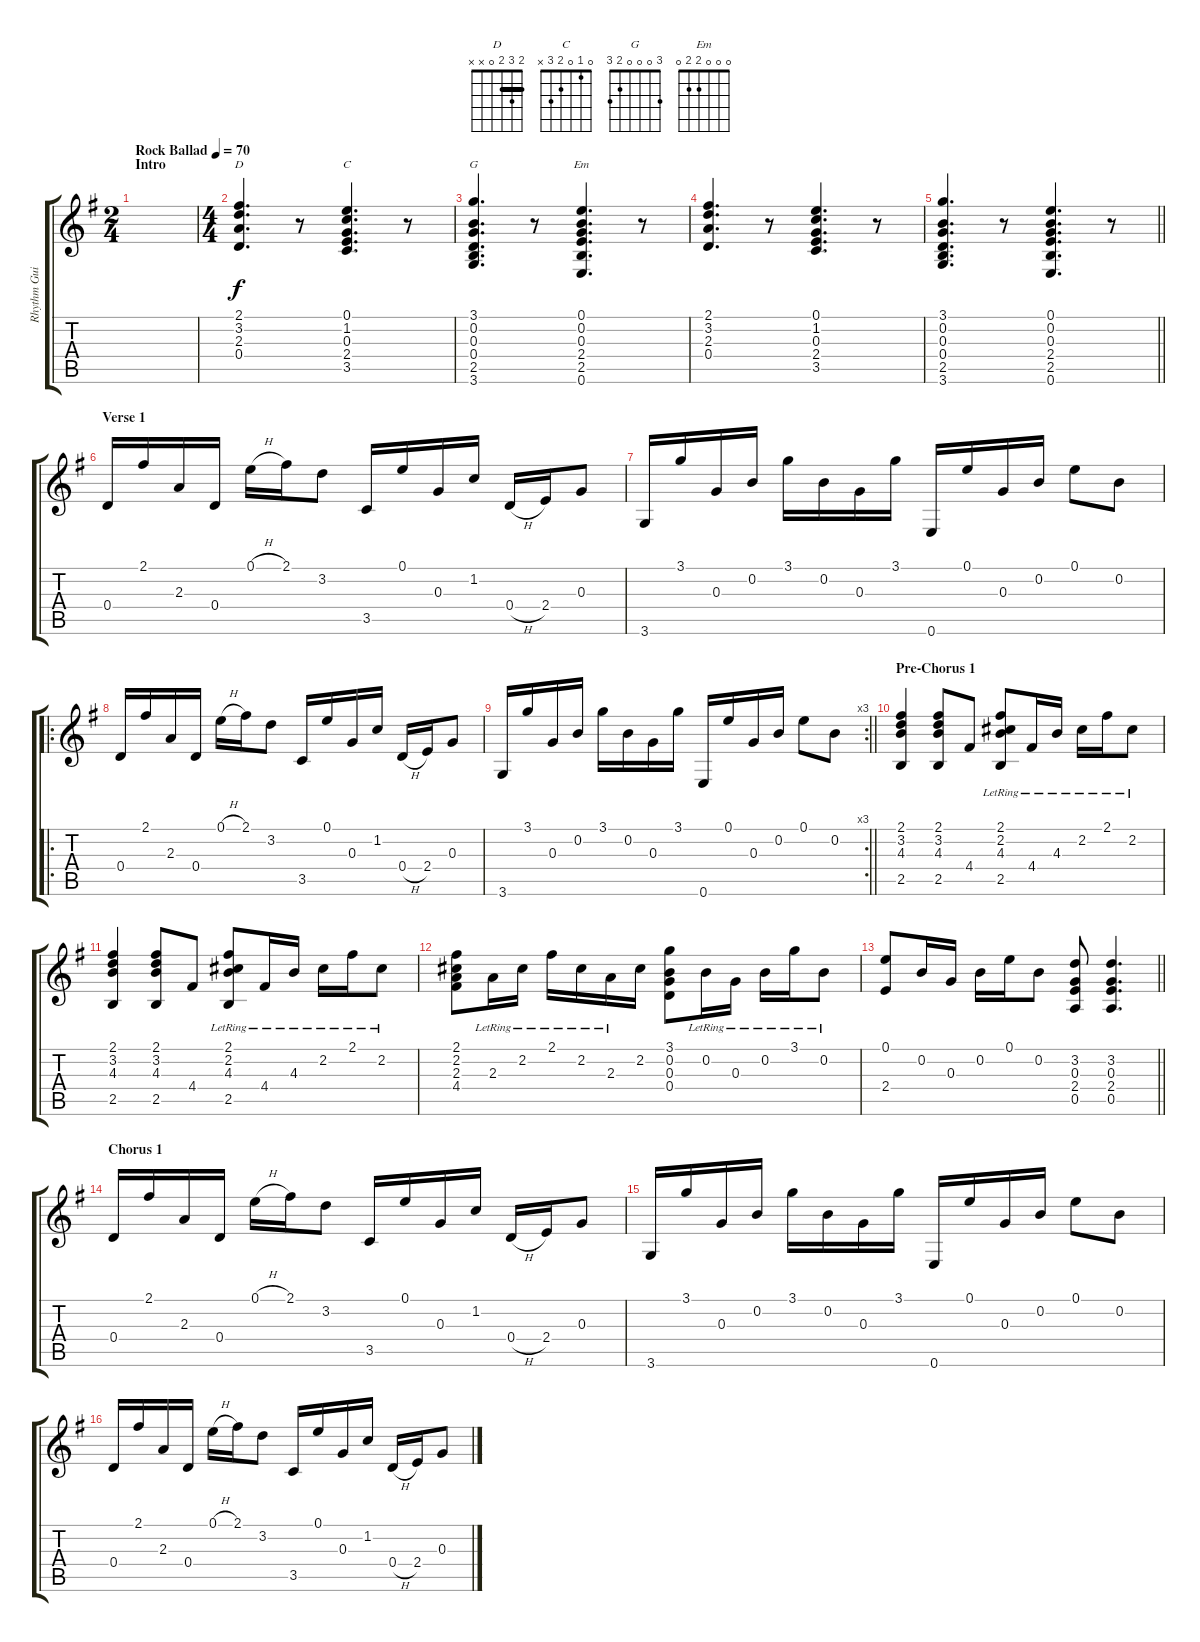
\track ("Rhythm Guitar: Drew Abbott" "Rhythm Gui") {instrument acousticguitarsteel}
\staff {score tabs}
\tuning (E4 B3 G3 D3 A2 E2) {hide}
\chord ("D" 2 3 2 0 x x) {barre 2}
\chord ("C" 0 1 0 2 3 x)
\chord ("G" 3 0 0 0 2 3)
\chord ("Em" 0 0 0 2 2 0)
\ts (2 4)
\section ("" "Intro")
\tempo (70 "Rock Ballad")
\clef g2
\ks g
|
\ts (4 4)
(2.1 3.2 2.3 0.4).4{d ch "D"} r.8 (0.1 1.2 0.3 2.4 3.5).4{d ch "C"} r.8 |
(3.1 0.2 0.3 0.4 2.5 3.6).4{d ch "G"} r.8 (0.1 0.2 0.3 2.4 2.5 0.6).4{d ch "Em"} r.8 |
(2.1 3.2 2.3 0.4).4{d} r.8 (0.1 1.2 0.3 2.4 3.5).4{d} r.8 |
\barLineRight lightlight
(3.1 0.2 0.3 0.4 2.5 3.6).4{d} r.8 (0.1 0.2 0.3 2.4 2.5 0.6).4{d} r.8 |
\section ("" "Verse 1")
0.4.16 2.1.16 2.3.16 0.4.16 0.1{h}.16 2.1.16 3.2.8 3.5.16 0.1.16 0.3.16 1.2.16 0.4{h}.16 2.4.16 0.3.8 |
3.6.16 3.1.16 0.3.16 0.2.16 3.1.16 0.2.16 0.3.16 3.1.16 0.6.16 0.1.16 0.3.16 0.2.16 0.1.8 0.2.8 |
\ro
0.4.16 2.1.16 2.3.16 0.4.16 0.1{h}.16 2.1.16 3.2.8 3.5.16 0.1.16 0.3.16 1.2.16 0.4{h}.16 2.4.16 0.3.8 |
\rc 3
\barLineRight lightlight
3.6.16 3.1.16 0.3.16 0.2.16 3.1.16 0.2.16 0.3.16 3.1.16 0.6.16 0.1.16 0.3.16 0.2.16 0.1.8 0.2.8 |
\section ("" "Pre-Chorus 1")
(2.1 3.2 4.3 2.5).4 (2.1 3.2 4.3 2.5).8 4.4.8 (2.1{lr} 2.2{lr} 4.3{lr} 2.5{lr}).8 4.4{lr}.16 4.3{lr}.16 2.2{lr}.16 2.1{lr}.16 2.2{lr}.8 |
(2.1 3.2 4.3 2.5).4 (2.1 3.2 4.3 2.5).8 4.4.8 (2.1{lr} 2.2{lr} 4.3{lr} 2.5{lr}).8 4.4{lr}.16 4.3{lr}.16 2.2{lr}.16 2.1{lr}.16 2.2{lr}.8 |
(2.1 2.2 2.3 4.4).8 2.3{lr}.16 2.2{lr}.16 2.1{lr}.16 2.2{lr}.16 2.3{lr}.16 2.2.16 (3.1 0.2 0.3 0.4).8 0.2{lr}.16 0.3{lr}.16 0.2{lr}.16 3.1{lr}.16 0.2{lr}.8 |
\barLineRight lightlight
(0.1 2.4).8 0.2.16 0.3.16 0.2.16 0.1.16 0.2.8 (3.2 0.3 2.4 0.5).8 (3.2 0.3 2.4 0.5).4{d} |
\section ("" "Chorus 1")
0.4.16 2.1.16 2.3.16 0.4.16 0.1{h}.16 2.1.16 3.2.8 3.5.16 0.1.16 0.3.16 1.2.16 0.4{h}.16 2.4.16 0.3.8 |
3.6.16 3.1.16 0.3.16 0.2.16 3.1.16 0.2.16 0.3.16 3.1.16 0.6.16 0.1.16 0.3.16 0.2.16 0.1.8 0.2.8 |
0.4.16 2.1.16 2.3.16 0.4.16 0.1{h}.16 2.1.16 3.2.8 3.5.16 0.1.16 0.3.16 1.2.16 0.4{h}.16 2.4.16 0.3.8
